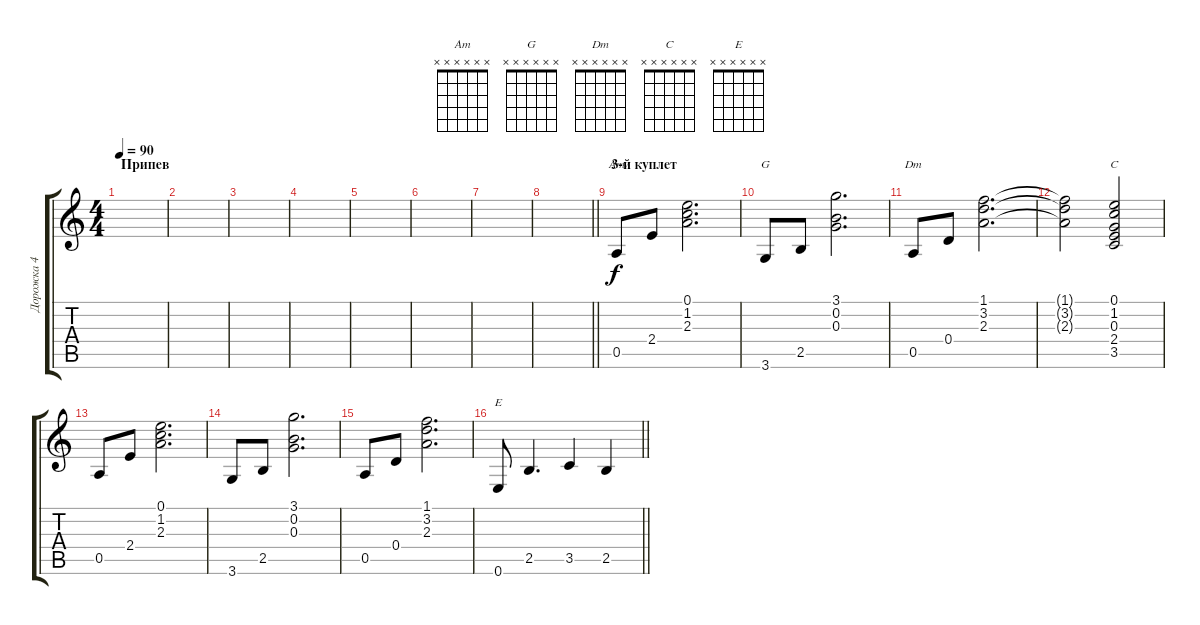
\track ("Дорожка 4" "Дорожка 4") {instrument electricguitarclean}
\staff {score tabs}
\tuning (E4 B3 G3 D3 A2 E2) {hide}
\chord ("Am" x x x x x x)
\chord ("G" x x x x x x)
\chord ("Dm" x x x x x x)
\chord ("C" x x x x x x)
\chord ("E" x x x x x x)
\ts (4 4)
\section ("" "Припев")
\tempo 90
\clef g2
\ks c
|
|
|
|
|
|
|
\barLineRight lightlight
|
\section ("" "3-й куплет")
0.5.8{ch "Am"} 2.4.8 (0.1 1.2 2.3).2{d} |
3.6.8{ch "G"} 2.5.8 (3.1 0.2 0.3).2{d} |
0.5.8{ch "Dm"} 0.4.8 (1.1 3.2 2.3).2{d} |
(1.1{t} 3.2{t} 2.3{t}).2 (0.1 1.2 0.3 2.4 3.5).2{ch "C"} |
0.5.8 2.4.8 (0.1 1.2 2.3).2{d} |
3.6.8 2.5.8 (3.1 0.2 0.3).2{d} |
0.5.8 0.4.8 (1.1 3.2 2.3).2{d} |
\barLineRight lightlight
0.6.8{ch "E"} 2.5.4{d} 3.5.4 2.5.4
